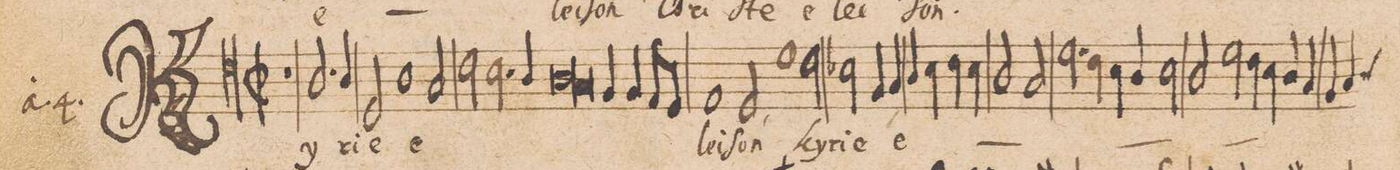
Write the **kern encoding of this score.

**kern	**text
*I"ALTVS.	*
*clefC4	*
*k[]	*
*met(C|)	*
*M2/1	*
1r	.
2.A/	Ky-
4A/	-ri-
=55-	=55-
2D/	-e
1A	e-
2G/	.
=56-	=56-
2c\	.
2.B\	.
4A/	.
*lig	*
1A\	.
=57-	=57-
*col	*
2.G/	.
*Xlig	*
4F/	.
*Xcol	*
4F/	.
8E/L	.
8D/J	.
=58-	=58-
1E	-lei-
2D,/	-ſon
1d\	ky-
=59-	=59-
2c\	ri-
2B-X\	-e
4F/	e-
4G/	.
=60-	=60-
4A/	.
4Bny\	.
4c\	.
4B\	.
2A/	.
2G/	.
=61-	=61-
2.d\	.
4c\	.
4B\	.
4A/	.
2B\	.
=62-	=62-
2A/	.
2d\	.
4c\	.
4B\	.
4A/	.
4G/	.
=63-	=63-
4F/	.
*custos:A	*
4G/	.
*-	*-
